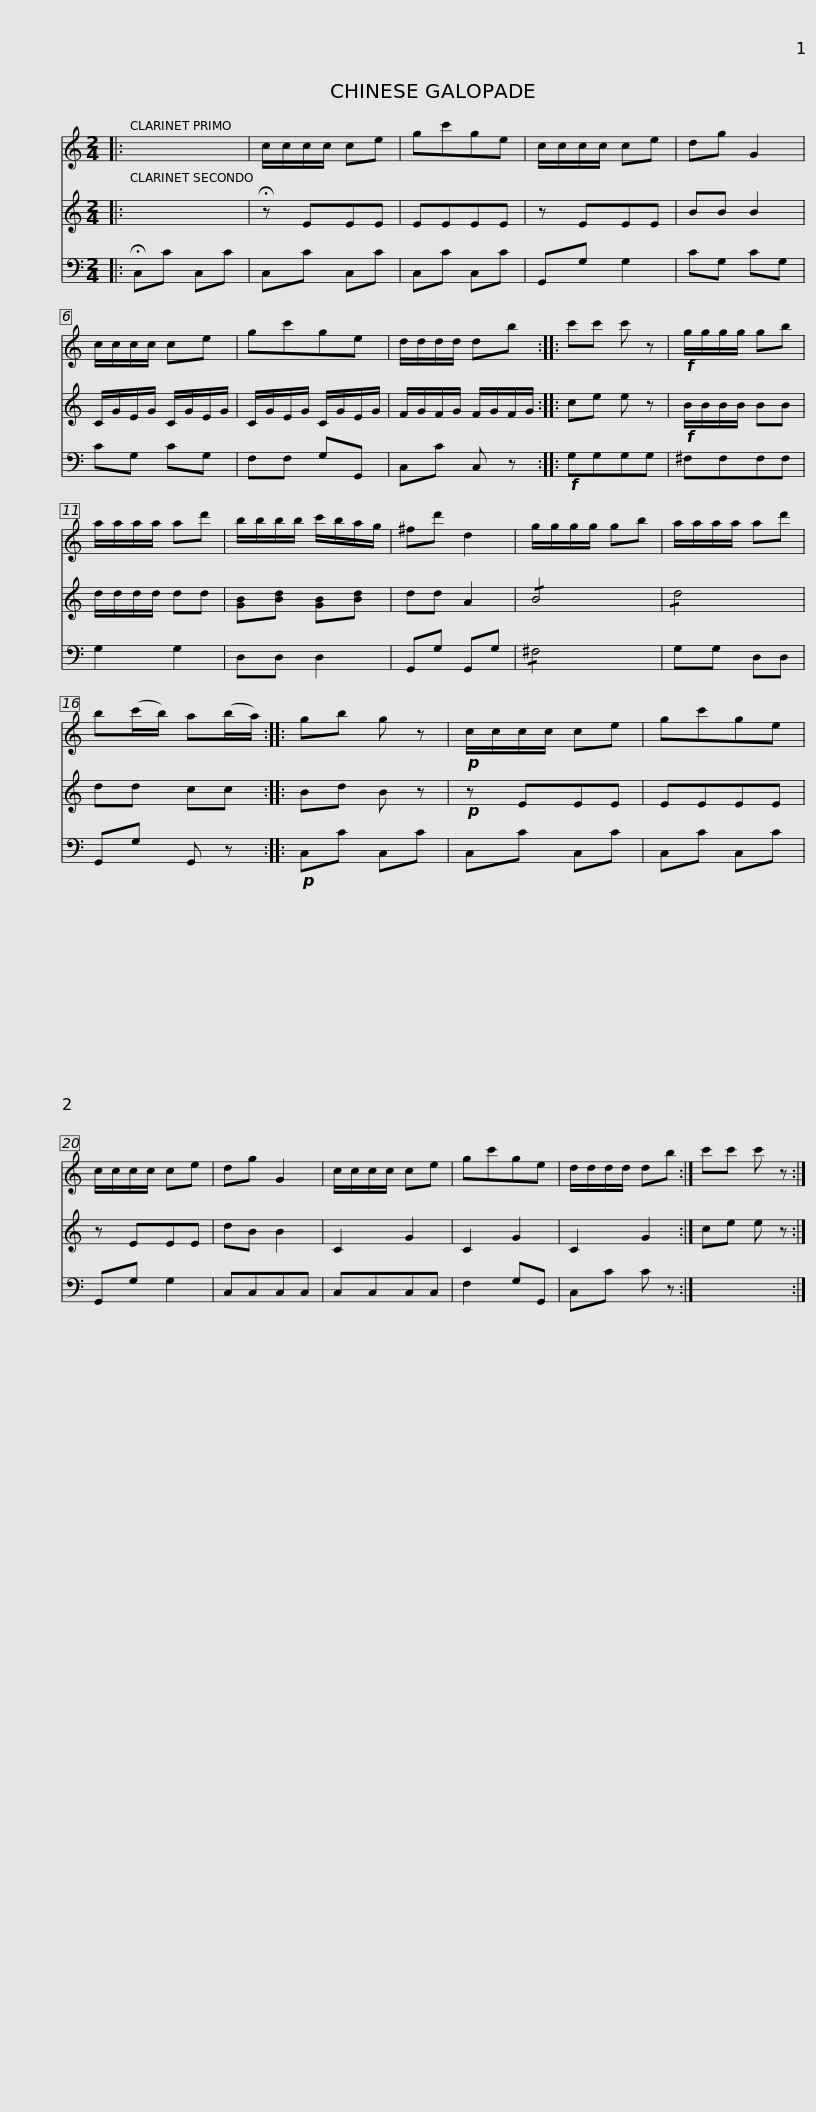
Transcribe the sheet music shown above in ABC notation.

X:1
%%score 1 2 3
L:1/8
M:2/4
I:linebreak $
K:C
V:1 treble
V:2 treble
V:3 bass
V:1
|: x4 | c/c/c/c/ ce | gc'ge | c/c/c/c/ ce | dg G2 | %5
 c/c/c/c/ ce | gc'ge |$ d/d/d/d/ db :: c'c' c' z |!f! g/g/g/g/ gb | %10
 a/a/a/a/ ad' | b/b/b/b/ c'/b/a/g/ | ^fd' d2 |$ g/g/g/g/ gb | a/a/a/a/ ad' | %15
 b(c'/b/) a(b/a/) :: gb g z |!p! c/c/c/c/ ce | gc'ge | c/c/c/c/ ce |$ %20
 dg G2 | c/c/c/c/ ce | gc'ge | d/d/d/d/ db :| c'c' c' z :| %25
V:2
|: x4 | !fermata!z EEE | EEEE | z EEE | BB B2 | %5
 C/G/E/G/ C/G/E/G/ | C/G/E/G/ C/G/E/G/ |$ F/G/F/G/ F/G/F/G/ :: ce e z |!f! B/B/B/B/ BB | %10
 d/d/d/d/ dd | [GB][Bd] [GB][Bd] | dd A2 |$ !/!B4 | !/!d4 | %15
 dd cc :: Bd B z |!p! z EEE | EEEE | z EEE |$ %20
 dB B2 | C2 G2 | C2 G2 | C2 G2 :| ce e z :| %25
V:3
|: !fermata!C,C C,C | C,C C,C | C,C C,C | G,,G, G,2 | CG, CG, | %5
 CG, CG, | F,F, G,G,, |$ C,C C, z ::!f! G,G,G,G, | ^F,F,F,F, | %10
 G,2 G,2 | D,D, D,2 | G,,G, G,,G, |$ !/!^F,4 | G,G, D,D, | %15
 G,,G, G,, z ::!p! C,C C,C | C,C C,C | C,C C,C | G,,G, G,2 |$ %20
 C,C,C,C, | C,C,C,C, | F,2 G,G,, | C,C C z :| x4 :| %25
